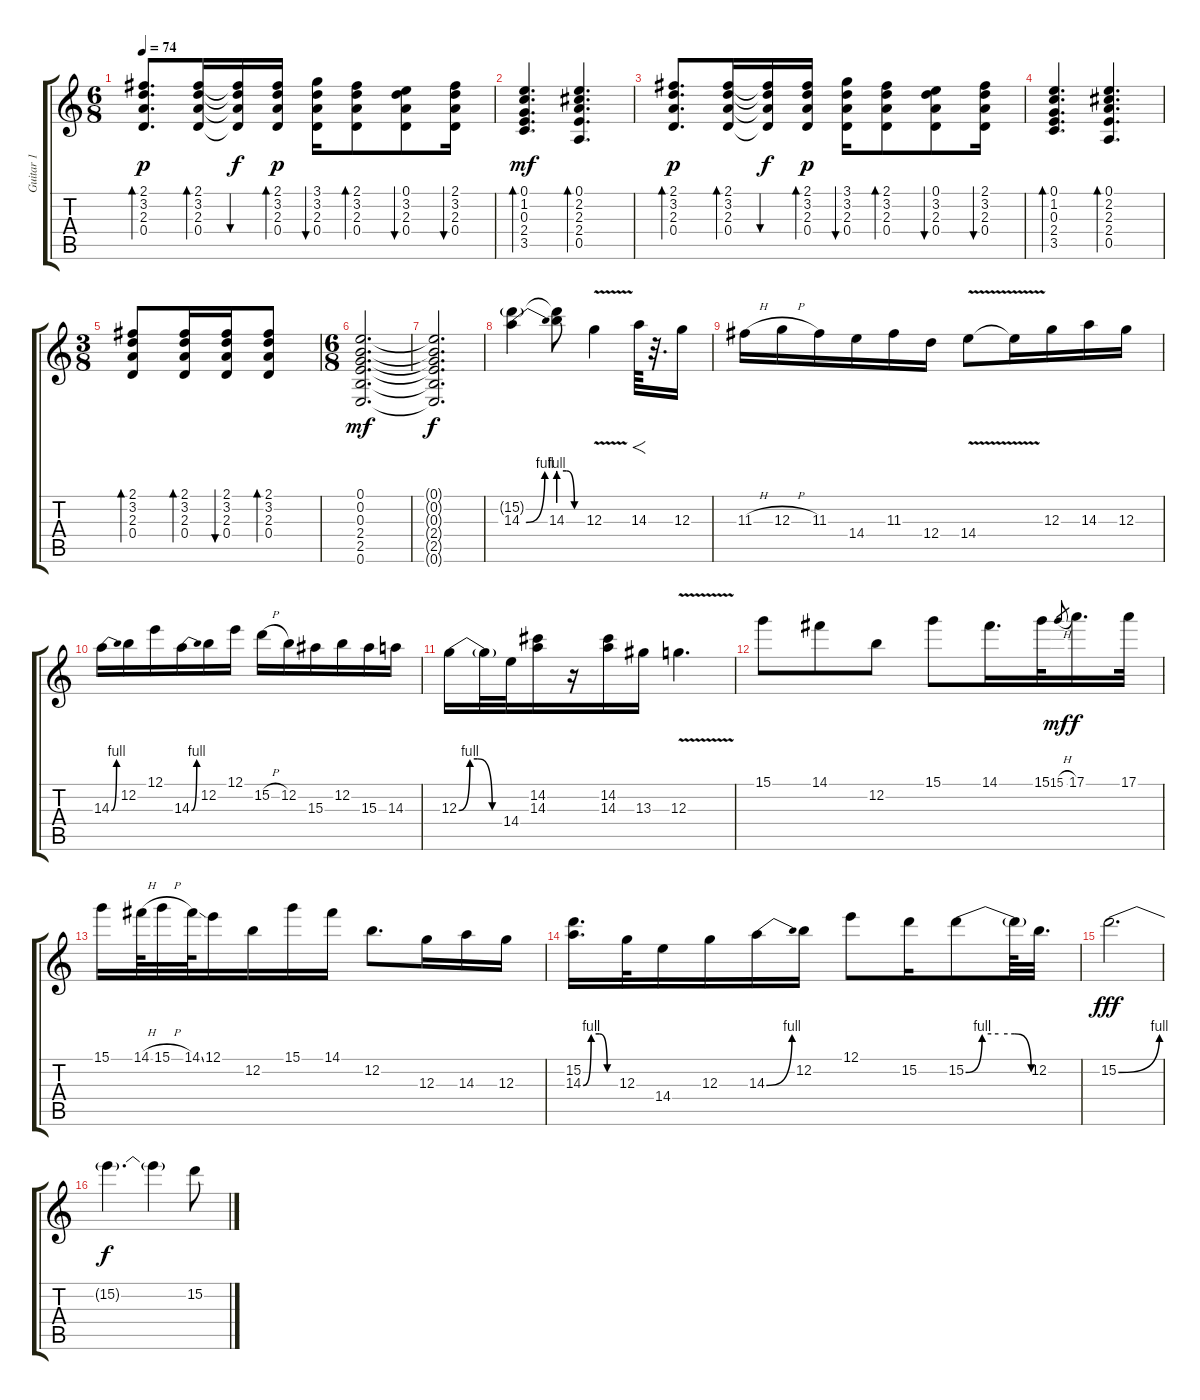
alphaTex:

\track ("Guitar 1" "Guitar 1") {instrument acousticguitarsteel}
\staff {score tabs}
\tuning (E4 B3 G3 D3 A2 E2) {hide}
\ts (6 8)
\tempo 74
\clef g2
\ks c
(2.1 3.2 2.3 0.4).8{d bd 60 dy p} (2.1 3.2 2.3 0.4).16{bd 60} (2.1{t} 3.2{t} 2.3{t} 0.4{t}).16{bu 60 dy f} (2.1 3.2 2.3 0.4).16{bd 60 dy p} (3.1 3.2 2.3 0.4).16{bu 60} (2.1 3.2 2.3 0.4).8{bd 60} (0.1 3.2 2.3 0.4).8{bu 60} (2.1 3.2 2.3 0.4).16{bu 60} |
(0.1 1.2 0.3 2.4 3.5).4{d bd 60 dy mf} (0.1 2.2 2.3 2.4 0.5).4{d bd 60} |
(2.1 3.2 2.3 0.4).8{d bd 60 dy p} (2.1 3.2 2.3 0.4).16{bd 60} (2.1{t} 3.2{t} 2.3{t} 0.4{t}).16{bu 60 dy f} (2.1 3.2 2.3 0.4).16{bd 60 dy p} (3.1 3.2 2.3 0.4).16{bu 60} (2.1 3.2 2.3 0.4).8{bd 60} (0.1 3.2 2.3 0.4).8{bu 60} (2.1 3.2 2.3 0.4).16{bu 60} |
(0.1 1.2 0.3 2.4 3.5).4{d bd 60} (0.1 2.2 2.3 2.4 0.5).4{d bd 60} |
\ts (3 8)
(2.1 3.2 2.3 0.4).8{bd 120} (2.1 3.2 2.3 0.4).16{bd 120} (2.1 3.2 2.3 0.4).16{bu 120} (2.1 3.2 2.3 0.4).8{bd 120} |
\ts (6 8)
(0.1 0.2 0.3 2.4 2.5 0.6).2{d dy mf} |
(0.1{t} 0.2{t} 0.3{t} 2.4{t} 2.5{t} 0.6{t}).2{d dy f} |
(15.2{g} 14.3{be (bend 0 0 60 4)}).4 (15.2{t} 14.3{be (custom 0 4 20 4 40 0 60 0)}).8 12.3{v}.4 14.3.64{f} r.32{d} 12.3.16 |
11.3{h}.16 12.3{h}.16 11.3.16 14.4.16 11.3.16 12.4.16 14.4{v}.8 14.4{t}.16 12.3.16 14.3.16 12.3.16 |
14.3{be (bend 0 0 60 4)}.16 12.2.16 12.1.16 14.3{be (bend 0 0 60 4)}.16 12.2.16 12.1.16 15.2{h}.16 12.2.16 15.3.16 12.2.16 15.3.16 14.3.16 |
12.3{be (custom 0 0 15 4 25 4 45 0 60 0)}.16 12.3{t}.32 14.4.32 (14.2 14.3).16 r.16 (14.2 14.3).16 13.3.16 12.3{v}.4{d} |
15.1.8 14.1.8 12.2.8 15.1.8 14.1.16{d} 15.1.32 15.1{h}.8{gr dy mf} 17.1.16{d dy f} 17.1.32 |
15.1.16 14.1{h}.64 15.1{h}.32 14.1{ss}.64 12.1.16 12.2.16 15.1.16 14.1.16 12.2.8{d} 12.3.16 14.3.16 12.3.16 |
(15.2 14.3{be (custom 0 0 15 4 30 4 45 0 60 0)}).16{d} 12.3.32 14.4.16 12.3.16 14.3{be (bend 0 0 60 4)}.16 12.2.16 12.1.8 15.2.16 15.2{be (custom 0 0 15 4 30 4 45 4 60 0)}.8 15.2{t}.64 12.2.32{d} |
15.2{be (bend 0 0 60 4)}.2{d dy fff} |
15.2{t}.4{d dy f} 15.2{t}.4 15.2.8
